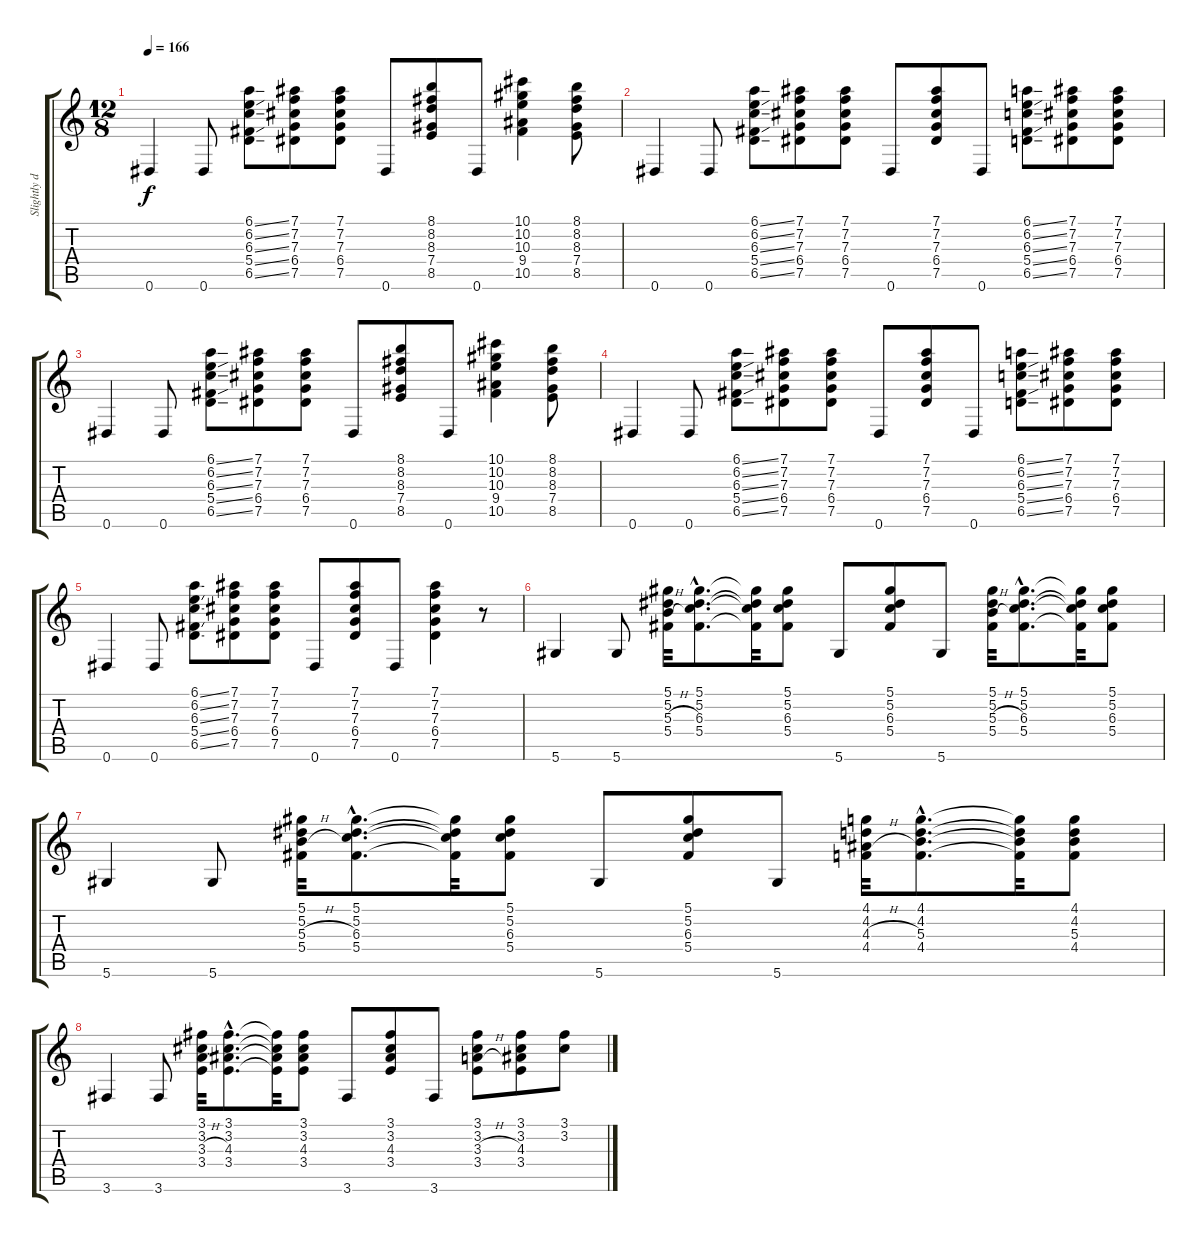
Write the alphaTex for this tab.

\track ("Slightly distorted guitar" "Slightly d") {instrument distortionguitar}
\staff {score tabs}
\tuning (Eb4 Bb3 Gb3 Db3 Ab2 Eb2) {hide}
\ts (12 8)
\tempo 166
\clef g2
\ks c
0.6.4{dy f} 0.6.8 (6.1{ss} 6.2{ss} 6.3{ss} 5.4{ss} 6.5{ss}).8 (7.1 7.2 7.3 6.4 7.5).8 (7.1 7.2 7.3 6.4 7.5).8 0.6.8 (8.1 8.2 8.3 7.4 8.5).8 0.6.8 (10.1 10.2 10.3 9.4 10.5).4 (8.1 8.2 8.3 7.4 8.5).8 |
0.6.4 0.6.8 (6.1{ss} 6.2{ss} 6.3{ss} 5.4{ss} 6.5{ss}).8 (7.1 7.2 7.3 6.4 7.5).8 (7.1 7.2 7.3 6.4 7.5).8 0.6.8 (7.1 7.2 7.3 6.4 7.5).8 0.6.8 (6.1{ss} 6.2{ss} 6.3{ss} 5.4{ss} 6.5{ss}).8 (7.1 7.2 7.3 6.4 7.5).8 (7.1 7.2 7.3 6.4 7.5).8 |
0.6.4 0.6.8 (6.1{ss} 6.2{ss} 6.3{ss} 5.4{ss} 6.5{ss}).8 (7.1 7.2 7.3 6.4 7.5).8 (7.1 7.2 7.3 6.4 7.5).8 0.6.8 (8.1 8.2 8.3 7.4 8.5).8 0.6.8 (10.1 10.2 10.3 9.4 10.5).4 (8.1 8.2 8.3 7.4 8.5).8 |
0.6.4 0.6.8 (6.1{ss} 6.2{ss} 6.3{ss} 5.4{ss} 6.5{ss}).8 (7.1 7.2 7.3 6.4 7.5).8 (7.1 7.2 7.3 6.4 7.5).8 0.6.8 (7.1 7.2 7.3 6.4 7.5).8 0.6.8 (6.1{ss} 6.2{ss} 6.3{ss} 5.4{ss} 6.5{ss}).8 (7.1 7.2 7.3 6.4 7.5).8 (7.1 7.2 7.3 6.4 7.5).8 |
0.6.4 0.6.8 (6.1{ss} 6.2{ss} 6.3{ss} 5.4{ss} 6.5{ss}).8 (7.1 7.2 7.3 6.4 7.5).8 (7.1 7.2 7.3 6.4 7.5).8 0.6.8 (7.1 7.2 7.3 6.4 7.5).8 0.6.8 (7.1 7.2 7.3 6.4 7.5).4 r.8 |
5.6.4 5.6.8 (5.1 5.2 5.3{h} 5.4).32 (5.1{hac} 5.2{hac} 6.3{hac} 5.4{hac}).8{d} (5.1{t} 5.2{t} 6.3{t} 5.4{t}).32 (5.1 5.2 6.3 5.4).8 5.6.8 (5.1 5.2 6.3 5.4).8 5.6.8 (5.1 5.2 5.3{h} 5.4).32 (5.1{hac} 5.2{hac} 6.3{hac} 5.4{hac}).8{d} (5.1{t} 5.2{t} 6.3{t} 5.4{t}).32 (5.1 5.2 6.3 5.4).8 |
5.6.4 5.6.8 (5.1 5.2 5.3{h} 5.4).32 (5.1{hac} 5.2{hac} 6.3{hac} 5.4{hac}).8{d} (5.1{t} 5.2{t} 6.3{t} 5.4{t}).32 (5.1 5.2 6.3 5.4).8 5.6.8 (5.1 5.2 6.3 5.4).8 5.6.8 (4.1 4.2 4.3{h} 4.4).32 (4.1{hac} 4.2{hac} 5.3{hac} 4.4{hac}).8{d} (4.1{t} 4.2{t} 5.3{t} 4.4{t}).32 (4.1 4.2 5.3 4.4).8 |
3.6.4 3.6.8 (3.1 3.2 3.3{h} 3.4).32 (3.1{hac} 3.2{hac} 4.3{hac} 3.4{hac}).8{d} (3.1{t} 3.2{t} 4.3{t} 3.4{t}).32 (3.1 3.2 4.3 3.4).8 3.6.8 (3.1 3.2 4.3 3.4).8 3.6.8 (3.1 3.2 3.3{h} 3.4).8 (3.1 3.2 4.3 3.4).8 (3.1 3.2).8
